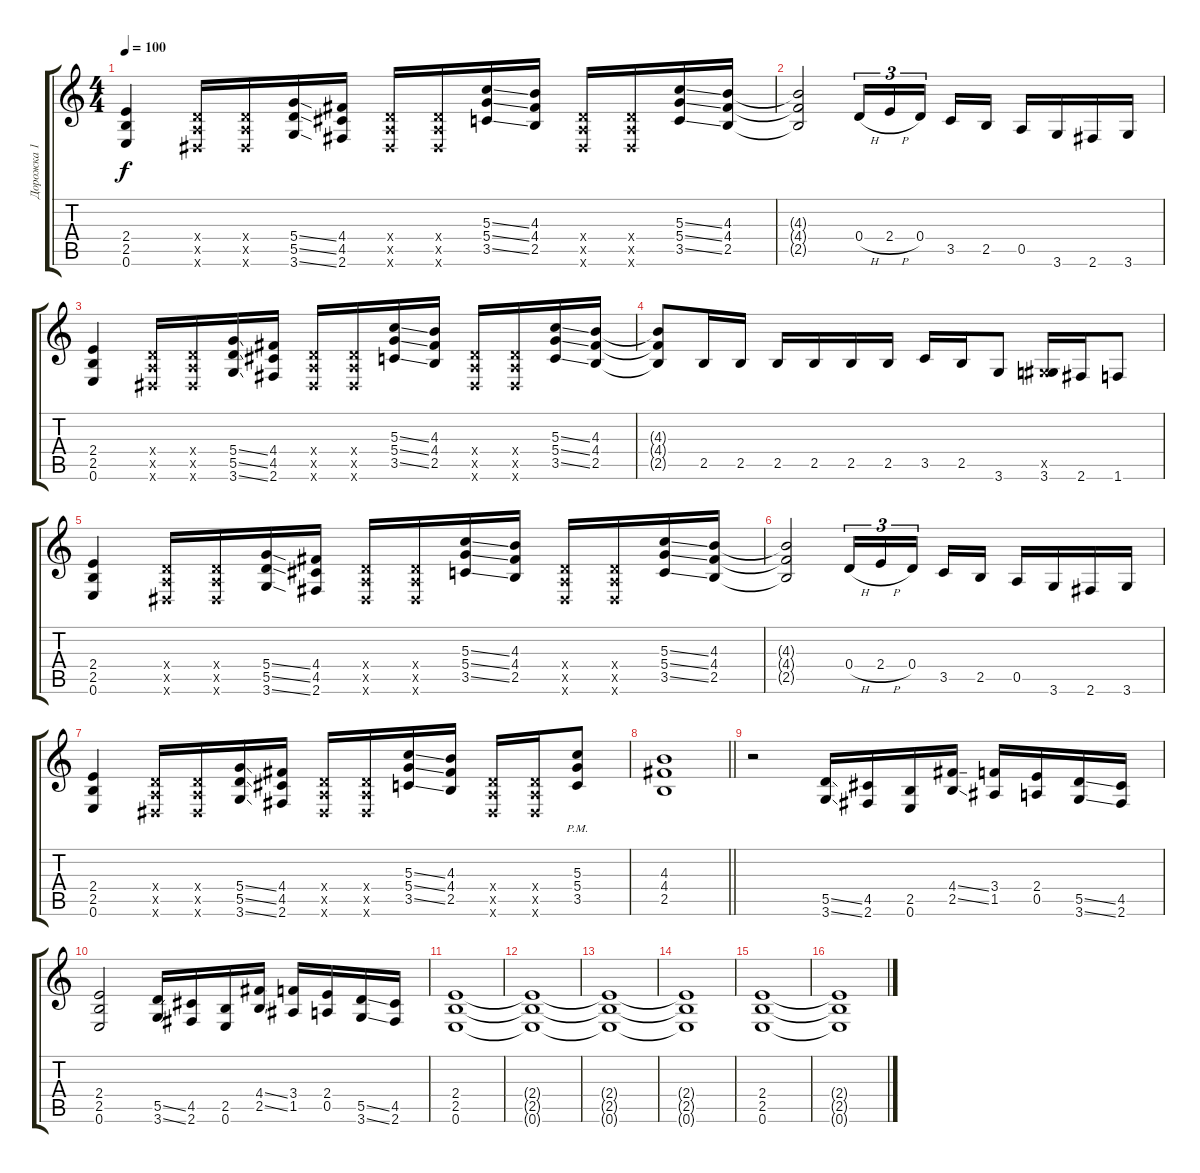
\track ("Дорожка 1" "Дорожка 1") {instrument distortionguitar}
\staff {score tabs}
\tuning (E4 B3 G3 D3 A2 E2) {hide}
\ts (4 4)
\tempo 100
\clef g2
\ks c
(2.4 2.5 0.6).4{dy f volume 16} (0.4{x} 0.5{x} -1.6{x}).16 (0.4{x} 0.5{x} -1.6{x}).16 (5.4{ss} 5.5{ss} 3.6{ss}).16 (4.4 4.5 2.6).16 (0.4{x} 0.5{x} -1.6{x}).16 (0.4{x} 0.5{x} -1.6{x}).16 (5.3{ss} 5.4{ss} 3.5{ss}).16 (4.3 4.4 2.5).16 (0.4{x} 0.5{x} -1.6{x}).16 (0.4{x} 0.5{x} -1.6{x}).16 (5.3{ss} 5.4{ss} 3.5{ss}).16 (4.3 4.4 2.5).16 |
(4.3{t} 4.4{t} 2.5{t}).2 0.4{h}.16{tu (3 2)} 2.4{h}.16{tu (3 2)} 0.4.16{tu (3 2) beam splitsecondary} 3.5.16 2.5.16 0.5.16 3.6.16 2.6.16 3.6.16 |
(2.4 2.5 0.6).4 (0.4{x} 0.5{x} -1.6{x}).16 (0.4{x} 0.5{x} -1.6{x}).16 (5.4{ss} 5.5{ss} 3.6{ss}).16 (4.4 4.5 2.6).16 (0.4{x} 0.5{x} -1.6{x}).16 (0.4{x} 0.5{x} -1.6{x}).16 (5.3{ss} 5.4{ss} 3.5{ss}).16 (4.3 4.4 2.5).16 (0.4{x} 0.5{x} -1.6{x}).16 (0.4{x} 0.5{x} -1.6{x}).16 (5.3{ss} 5.4{ss} 3.5{ss}).16 (4.3 4.4 2.5).16 |
(4.3{t} 4.4{t} 2.5{t}).8 2.5.16 2.5.16 2.5.16 2.5.16 2.5.16 2.5.16 3.5.16 2.5.16 3.6.8 (-1.5{x} 3.6).16 2.6.16 1.6.8 |
(2.4 2.5 0.6).4 (0.4{x} 0.5{x} -1.6{x}).16 (0.4{x} 0.5{x} -1.6{x}).16 (5.4{ss} 5.5{ss} 3.6{ss}).16 (4.4 4.5 2.6).16 (0.4{x} 0.5{x} -1.6{x}).16 (0.4{x} 0.5{x} -1.6{x}).16 (5.3{ss} 5.4{ss} 3.5{ss}).16 (4.3 4.4 2.5).16 (0.4{x} 0.5{x} -1.6{x}).16 (0.4{x} 0.5{x} -1.6{x}).16 (5.3{ss} 5.4{ss} 3.5{ss}).16 (4.3 4.4 2.5).16 |
(4.3{t} 4.4{t} 2.5{t}).2 0.4{h}.16{tu (3 2)} 2.4{h}.16{tu (3 2)} 0.4.16{tu (3 2) beam splitsecondary} 3.5.16 2.5.16 0.5.16 3.6.16 2.6.16 3.6.16 |
(2.4 2.5 0.6).4 (0.4{x} 0.5{x} -1.6{x}).16 (0.4{x} 0.5{x} -1.6{x}).16 (5.4{ss} 5.5{ss} 3.6{ss}).16 (4.4 4.5 2.6).16 (0.4{x} 0.5{x} -1.6{x}).16 (0.4{x} 0.5{x} -1.6{x}).16 (5.3{ss} 5.4{ss} 3.5{ss}).16 (4.3 4.4 2.5).16 (0.4{x} 0.5{x} -1.6{x}).16 (0.4{x} 0.5{x} -1.6{x}).16 (5.3{pm} 5.4{pm} 3.5{pm}).8 |
\barLineRight lightlight
(4.3 4.4 2.5).1 |
r.2 (5.5{ss} 3.6{ss}).16 (4.5 2.6).16 (2.5 0.6).16 (4.4{ss} 2.5{ss}).16 (3.4 1.5).16 (2.4 0.5).16 (5.5{ss} 3.6{ss}).16 (4.5 2.6).16 |
(2.4 2.5 0.6).2 (5.5{ss} 3.6{ss}).16 (4.5 2.6).16 (2.5 0.6).16 (4.4{ss} 2.5{ss}).16 (3.4 1.5).16 (2.4 0.5).16 (5.5{ss} 3.6{ss}).16 (4.5 2.6).16 |
(2.4 2.5 0.6).1 |
(2.4{t} 2.5{t} 0.6{t}).1 |
(2.4{t} 2.5{t} 0.6{t}).1 |
(2.4{t} 2.5{t} 0.6{t}).1 |
(2.4 2.5 0.6).1 |
(2.4{t} 2.5{t} 0.6{t}).1
